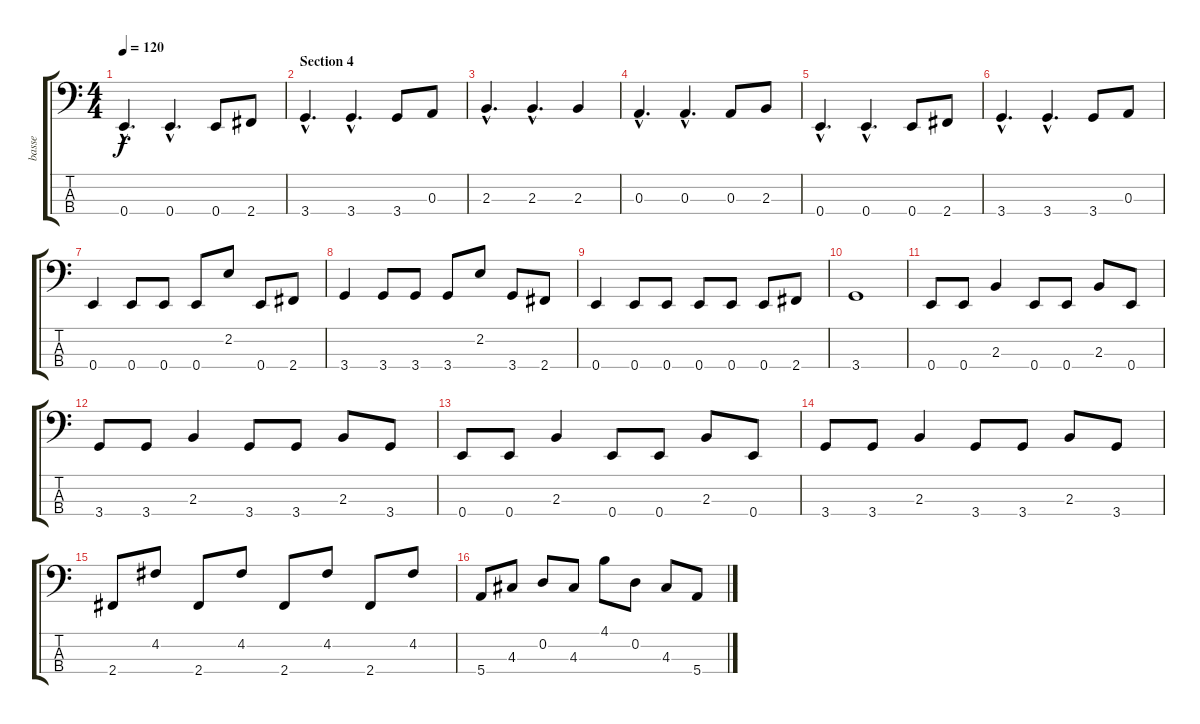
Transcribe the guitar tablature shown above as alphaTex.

\track ("basse" "basse") {instrument electricbassfinger}
\staff {score tabs}
\tuning (G2 D2 A1 E1) {hide}
\ts (4 4)
\tempo 120
\clef f4
\ks c
0.4{hac}.4{d dy f} 0.4{hac}.4{d} 0.4.8 2.4.8 |
\section ("" "Section 4")
3.4{hac}.4{d} 3.4{hac}.4{d} 3.4.8 0.3.8 |
2.3{hac}.4{d} 2.3{hac}.4{d} 2.3.4 |
0.3{hac}.4{d} 0.3{hac}.4{d} 0.3.8 2.3.8 |
0.4{hac}.4{d} 0.4{hac}.4{d} 0.4.8 2.4.8 |
3.4{hac}.4{d} 3.4{hac}.4{d} 3.4.8 0.3.8 |
0.4.4 0.4.8 0.4.8 0.4.8 2.2.8 0.4.8 2.4.8 |
3.4.4 3.4.8 3.4.8 3.4.8 2.2.8 3.4.8 2.4.8 |
0.4.4 0.4.8 0.4.8 0.4.8 0.4.8 0.4.8 2.4.8 |
3.4.1 |
0.4.8 0.4.8 2.3.4 0.4.8 0.4.8 2.3.8 0.4.8 |
3.4.8 3.4.8 2.3.4 3.4.8 3.4.8 2.3.8 3.4.8 |
0.4.8 0.4.8 2.3.4 0.4.8 0.4.8 2.3.8 0.4.8 |
3.4.8 3.4.8 2.3.4 3.4.8 3.4.8 2.3.8 3.4.8 |
2.4.8 4.2.8 2.4.8 4.2.8 2.4.8 4.2.8 2.4.8 4.2.8 |
5.4.8 4.3.8 0.2.8 4.3.8 4.1.8 0.2.8 4.3.8 5.4.8
